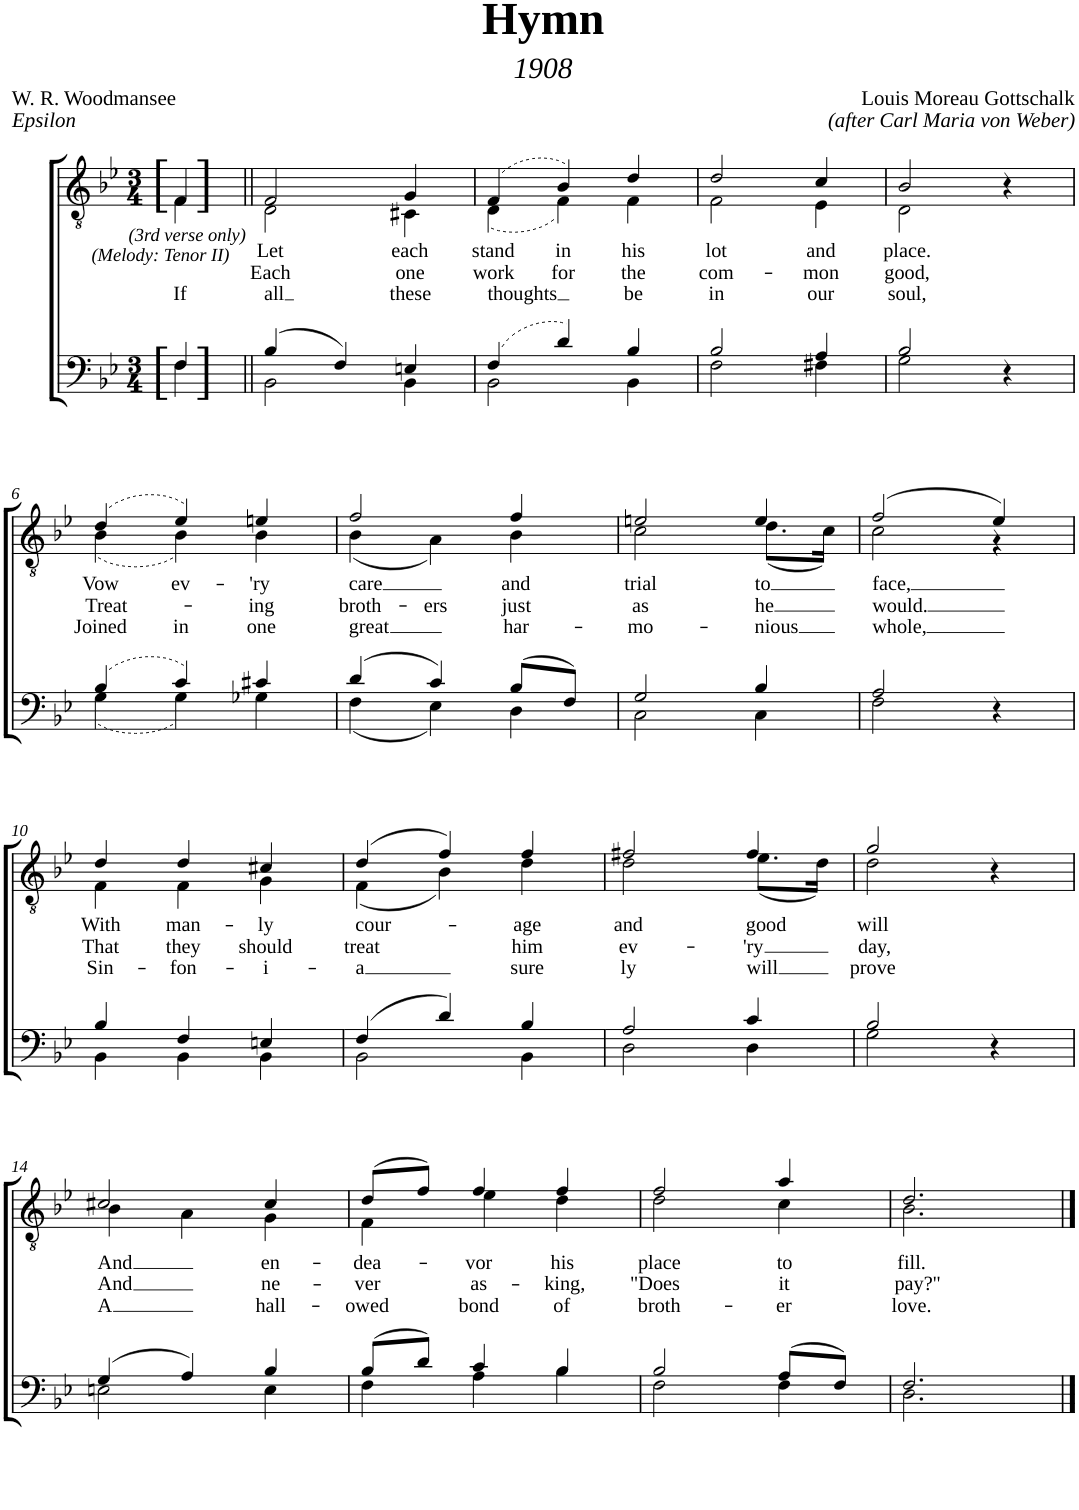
**kern	**kern	**text	**text	**text
*part2	*part1	*part1	*part1	*part1
*staff2	*staff1	*staff1	*staff1	*staff1
*I"Piano 3	*I"Piano 1	*	*	*
*I'Pno	*I'Pno	*	*	*
*clefF4	*clefGv2	*	*	*
*k[b-e-]	*k[b-e-]	*	*	*
*M3/4	*M3/4	*	*	*
=1	=1	=1	=1	=1
*^	*	*	*	*
!	!	!LO:TX:b:i:t=(Melody&colon; Tenor II)	!	!	!
!	!	!LO:TX:b:i:t=(3rd verse only)	!	!	!
!	!	!	!	!	!LO:LY:b
*	*	*^	*	*	*
4F/	4F\	4F/	4F\	.	.	If
=2||	=2||	=2||	=2||	=2||	=2||	=2||
!	!	!	!	!LO:LY:b	!LO:LY:b	!LO:LY:b
(4B-/	2BB-\	2F/	2D\	Let	Each	all
4F/)	.	.	.	.	.	.
!	!	!	!	!LO:LY:b	!LO:LY:b	!LO:LY:b
4En/	4BB-\	4G/	4C#X\	each	one	these
=3	=3	=3	=3	=3	=3	=3
!	!	!	!	!LO:LY:b	!LO:LY:b	!LO:LY:b
(4F/	2BB-\	(4F/	(4D\	stand	work	thoughts
!	!	!	!	!LO:LY:b	!LO:LY:b	!
4d/)	.	4B-/)	4F\)	in	for	.
!	!	!	!	!LO:LY:b	!LO:LY:b	!LO:LY:b
4B-/	4BB-\	4d/	4F\	his	the	be
=4	=4	=4	=4	=4	=4	=4
!	!	!	!	!LO:LY:b	!LO:LY:b	!LO:LY:b
2B-/	2F\	2d/	2F\	lot	com-	in
!	!	!	!	!LO:LY:b	!LO:LY:b	!LO:LY:b
4A/	4F#X\	4c/	4E-\	and	-mon	our
=5	=5	=5	=5	=5	=5	=5
!	!	!	!	!LO:LY:b	!LO:LY:b	!LO:LY:b
2B-/	2G\	2B-/	2D\	place.	good,	soul,
4r	4ryy	4r	4ryy	.	.	.
!!LO:LB:g=z	!!
=6	=6	=6	=6	=6	=6	=6
!	!	!	!	!LO:LY:b	!LO:LY:b	!LO:LY:b
(4B-/	(4G\	(4d/	(4B-\	Vow	Treat-	Joined
!	!	!	!	!LO:LY:b	!	!LO:LY:b
4c/)	4G\)	4e-/)	4B-\)	ev-	.	in
!	!	!	!	!LO:LY:b	!LO:LY:b	!LO:LY:b
4c#X/	4G-X\	4en/	4B-\	-'ry	-ing	one
=7	=7	=7	=7	=7	=7	=7
!	!	!	!	!LO:LY:b	!LO:LY:b	!LO:LY:b
(4d/	(4F\	2f/	(4B-\	care	broth-	great
!	!	!	!	!	!LO:LY:b	!
4c/)	4E-\)	.	4A\)	.	-ers	.
!	!	!	!	!LO:LY:b	!LO:LY:b	!LO:LY:b
(8B-/L	4D\	4f/	4B-\	and	just	har-
8F/J)	.	.	.	.	.	.
=8	=8	=8	=8	=8	=8	=8
!	!	!	!	!LO:LY:b	!LO:LY:b	!LO:LY:b
2G/	2C\	2en/	2c\	trial	as	-mo-
!	!	!	!	!LO:LY:b	!LO:LY:b	!LO:LY:b
4B-/	4C\	4e/	(8.d\L	to	he	-nious
.	.	.	16c\Jk)	.	.	.
=9	=9	=9	=9	=9	=9	=9
!	!	!	!	!LO:LY:b	!LO:LY:b	!LO:LY:b
2A/	2F\	(2f/	2c\	face,	would.	whole,
4r	4ryy	4e-/)	4r	.	.	.
!!LO:LB:g=z	!!
=10	=10	=10	=10	=10	=10	=10
!	!	!	!	!LO:LY:b	!LO:LY:b	!LO:LY:b
4B-/	4BB-\	4d/	4F\	With	That	Sin-
!	!	!	!	!LO:LY:b	!LO:LY:b	!LO:LY:b
4F/	4BB-\	4d/	4F\	man-	they	-fon-
!	!	!	!	!LO:LY:b	!LO:LY:b	!LO:LY:b
4En/	4BB-\	4c#X/	4G\	-ly	should	-i-
=11	=11	=11	=11	=11	=11	=11
!	!	!	!	!LO:LY:b	!LO:LY:b	!LO:LY:b
(4F/	2BB-\	(4d/	(4F\	cour-	treat	-a
4d/)	.	4f/)	4B-\)	.	.	.
!	!	!	!	!LO:LY:b	!LO:LY:b	!LO:LY:b
4B-/	4BB-\	4f/	4d\	-age	him	sure-
=12	=12	=12	=12	=12	=12	=12
!	!	!	!	!LO:LY:b	!LO:LY:b	!LO:LY:b
2A/	2D\	2f#X/	2d\	and	ev-	-ly
!	!	!	!	!LO:LY:b	!LO:LY:b	!LO:LY:b
4c/	4D\	4f#/	(8.e-\L	good-	-'ry	will
.	.	.	16d\Jk)	.	.	.
=13	=13	=13	=13	=13	=13	=13
!	!	!	!	!LO:LY:b	!LO:LY:b	!LO:LY:b
2B-/	2G\	2g/	2d\	-will	day,	prove
4r	4ryy	4r	4ryy	.	.	.
!!LO:LB:g=z	!!
=14	=14	=14	=14	=14	=14	=14
!	!	!	!	!LO:LY:b	!LO:LY:b	!LO:LY:b
(4G/	2En\	2c#X/	4B-\	And	And	A
4A/)	.	.	4A\	.	.	.
!	!	!	!	!LO:LY:b	!LO:LY:b	!LO:LY:b
4B-/	4E\	4c#/	4G\	en-	ne-	hall-
=15	=15	=15	=15	=15	=15	=15
!	!	!	!	!LO:LY:b	!LO:LY:b	!LO:LY:b
(8B-/L	4F\	(8d/L	4F\	-dea-	-ver	-owed
8d/J)	.	8f/J)	.	.	.	.
!	!	!	!	!LO:LY:b	!LO:LY:b	!LO:LY:b
4c/	4A\	4f/	4e-\	vor	as-	bond
!	!	!	!	!LO:LY:b	!LO:LY:b	!LO:LY:b
4B-/	4B-\	4f/	4d\	his	-king,	of
=16	=16	=16	=16	=16	=16	=16
!	!	!	!	!LO:LY:b	!LO:LY:b	!LO:LY:b
2B-/	2F\	2f/	2d\	place	"Does	broth-
!	!	!	!	!LO:LY:b	!LO:LY:b	!LO:LY:b
(8A/L	4F\	4a/	4c\	to	it	-er
8F/J)	.	.	.	.	.	.
=17	=17	=17	=17	=17	=17	=17
!	!	!	!	!LO:LY:b	!LO:LY:b	!LO:LY:b
2.F/	2.D\	2.d/	2.B-\	fill.	pay?"	love.
*v	*v	*	*	*	*	*
*	*v	*v	*	*	*
==	==	==	==	==
*-	*-	*-	*-	*-
